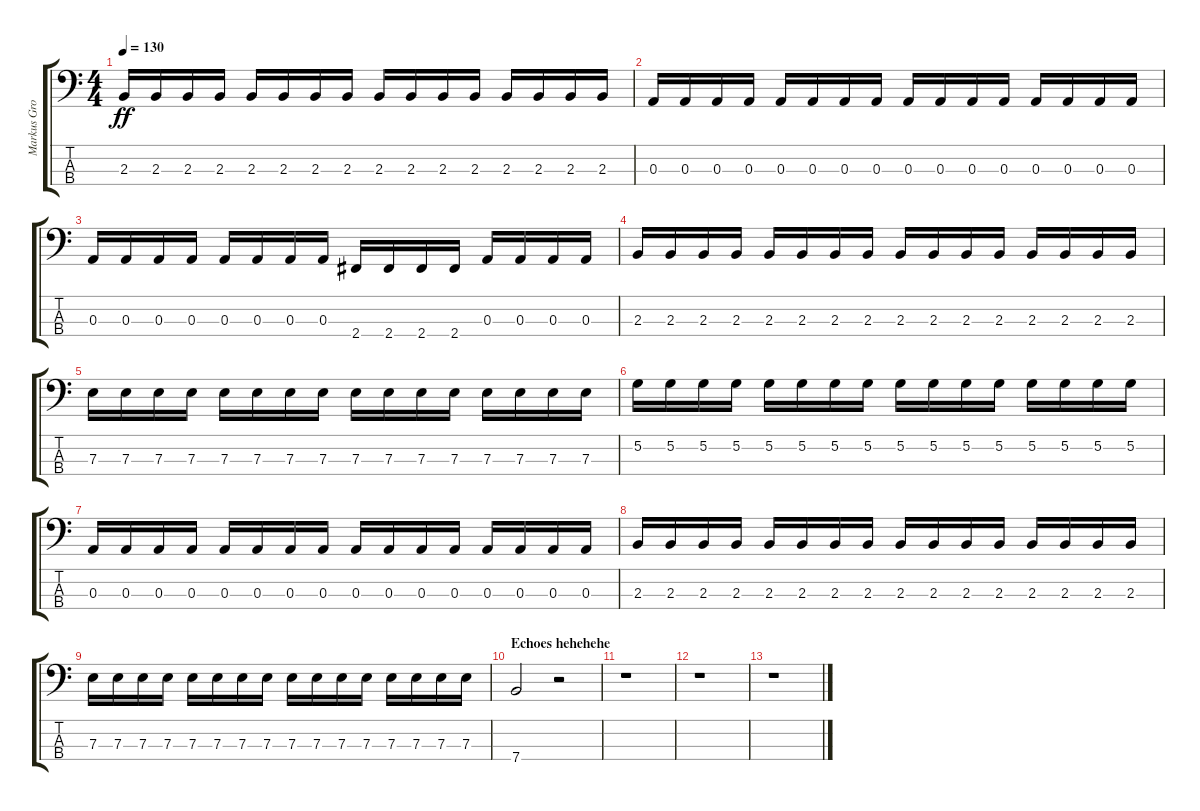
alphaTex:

\track ("Markus Grosskopf" "Markus Gro") {instrument electricbassfinger}
\staff {score tabs}
\tuning (G2 D2 A1 E1) {hide}
\ts (4 4)
\tempo 130
\clef f4
\ks c
2.3.16{dy ff} 2.3.16 2.3.16 2.3.16 2.3.16 2.3.16 2.3.16 2.3.16 2.3.16 2.3.16 2.3.16 2.3.16 2.3.16 2.3.16 2.3.16 2.3.16 |
0.3.16 0.3.16 0.3.16 0.3.16 0.3.16 0.3.16 0.3.16 0.3.16 0.3.16 0.3.16 0.3.16 0.3.16 0.3.16 0.3.16 0.3.16 0.3.16 |
0.3.16 0.3.16 0.3.16 0.3.16 0.3.16 0.3.16 0.3.16 0.3.16 2.4.16 2.4.16 2.4.16 2.4.16 0.3.16 0.3.16 0.3.16 0.3.16 |
2.3.16 2.3.16 2.3.16 2.3.16 2.3.16 2.3.16 2.3.16 2.3.16 2.3.16 2.3.16 2.3.16 2.3.16 2.3.16 2.3.16 2.3.16 2.3.16 |
7.3.16 7.3.16 7.3.16 7.3.16 7.3.16 7.3.16 7.3.16 7.3.16 7.3.16 7.3.16 7.3.16 7.3.16 7.3.16 7.3.16 7.3.16 7.3.16 |
5.2.16 5.2.16 5.2.16 5.2.16 5.2.16 5.2.16 5.2.16 5.2.16 5.2.16 5.2.16 5.2.16 5.2.16 5.2.16 5.2.16 5.2.16 5.2.16 |
0.3.16 0.3.16 0.3.16 0.3.16 0.3.16 0.3.16 0.3.16 0.3.16 0.3.16 0.3.16 0.3.16 0.3.16 0.3.16 0.3.16 0.3.16 0.3.16 |
2.3.16 2.3.16 2.3.16 2.3.16 2.3.16 2.3.16 2.3.16 2.3.16 2.3.16 2.3.16 2.3.16 2.3.16 2.3.16 2.3.16 2.3.16 2.3.16 |
7.3.16 7.3.16 7.3.16 7.3.16 7.3.16 7.3.16 7.3.16 7.3.16 7.3.16 7.3.16 7.3.16 7.3.16 7.3.16 7.3.16 7.3.16 7.3.16 |
\section ("" "Echoes hehehehe")
7.4.2 r.2 |
r.1 |
r.1 |
r.1
